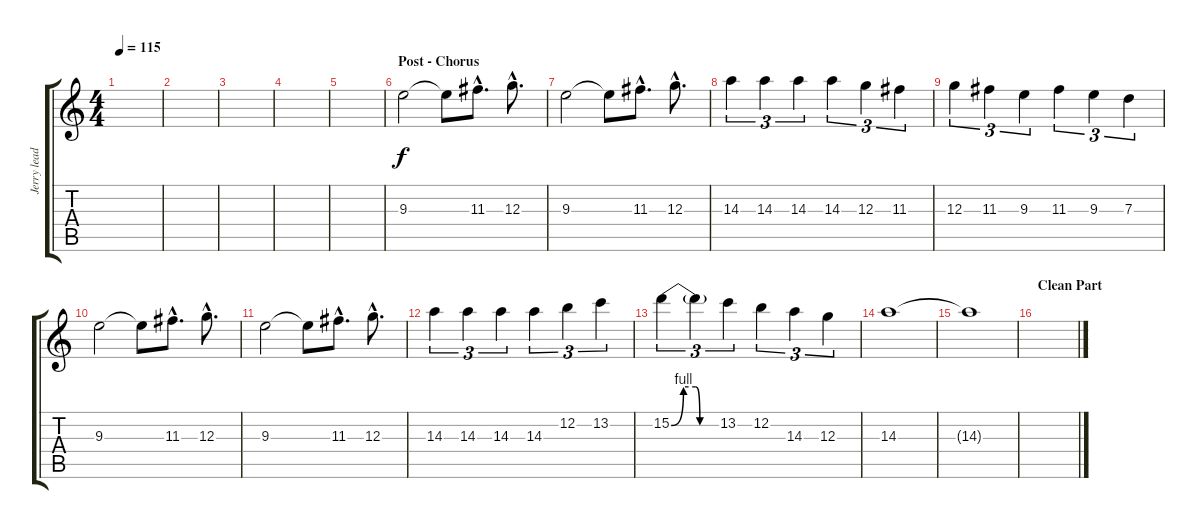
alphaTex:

\track ("Jerry lead" "Jerry lead") {instrument distortionguitar}
\staff {score tabs}
\tuning (E4 B3 G3 D3 A2 E2) {hide}
\ts (4 4)
\tempo 115
\clef g2
\ks c
|
|
|
|
|
\section ("" "Post - Chorus")
9.3.2 9.3{t}.8 11.3{hac}.8{d} 12.3{hac}.8{d} |
9.3.2 9.3{t}.8 11.3{hac}.8{d} 12.3{hac}.8{d} |
14.3.4{tu (3 2)} 14.3.4{tu (3 2)} 14.3.4{tu (3 2)} 14.3.4{tu (3 2)} 12.3.4{tu (3 2)} 11.3.4{tu (3 2)} |
12.3.4{tu (3 2)} 11.3.4{tu (3 2)} 9.3.4{tu (3 2)} 11.3.4{tu (3 2)} 9.3.4{tu (3 2)} 7.3.4{tu (3 2)} |
9.3.2 9.3{t}.8 11.3{hac}.8{d} 12.3{hac}.8{d} |
9.3.2 9.3{t}.8 11.3{hac}.8{d} 12.3{hac}.8{d} |
14.3.4{tu (3 2)} 14.3.4{tu (3 2)} 14.3.4{tu (3 2)} 14.3.4{tu (3 2)} 12.2.4{tu (3 2)} 13.2.4{tu (3 2)} |
15.2{be (custom 0 0 15 4 30 4 35 0 60 0)}.4{tu (3 2)} 15.2{t}.4{tu (3 2)} 13.2.4{tu (3 2)} 12.2.4{tu (3 2)} 14.3.4{tu (3 2)} 12.3.4{tu (3 2)} |
14.3.1 |
14.3{t}.1 |
\section ("" "Clean Part")
